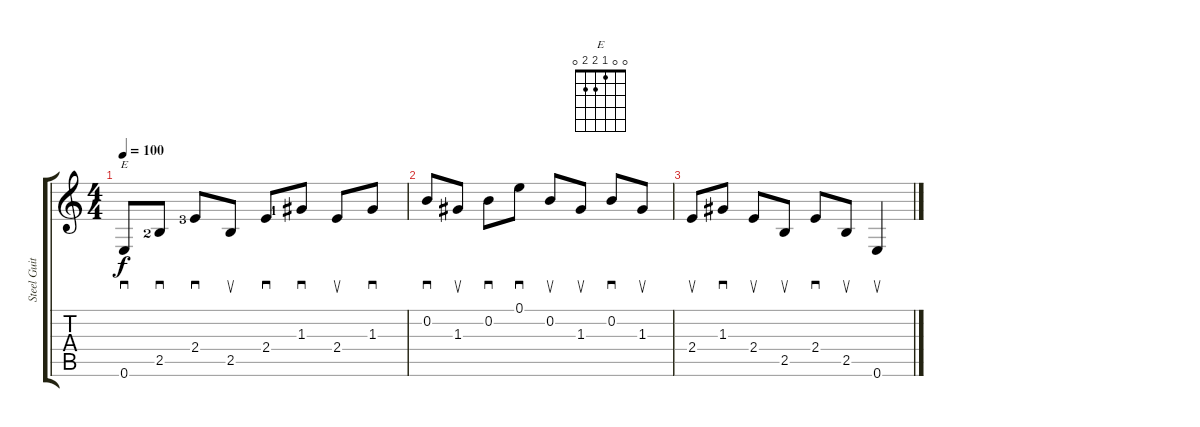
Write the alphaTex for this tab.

\track ("Steel Guitar" "Steel Guit") {instrument acousticguitarsteel}
\staff {score tabs}
\tuning (E4 B3 G3 D3 A2 E2) {hide}
\chord ("E" 0 0 1 2 2 0)
\ts (4 4)
\tempo 100
\clef g2
\ks c
0.6.8{sd ch "E" dy f instrument acousticguitarsteel} 2.5{lf 3}.8{sd} 2.4{lf 4}.8{sd} 2.5.8{su} 2.4.8{sd} 1.3{lf 2}.8{sd} 2.4.8{su} 1.3.8{sd} |
0.2.8{sd} 1.3.8{su} 0.2.8{sd} 0.1.8{sd} 0.2.8{su} 1.3.8{su} 0.2.8{sd} 1.3.8{su} |
2.4.8{su} 1.3.8{sd} 2.4.8{su} 2.5.8{su} 2.4.8{sd} 2.5.8{su} 0.6.4{su}
